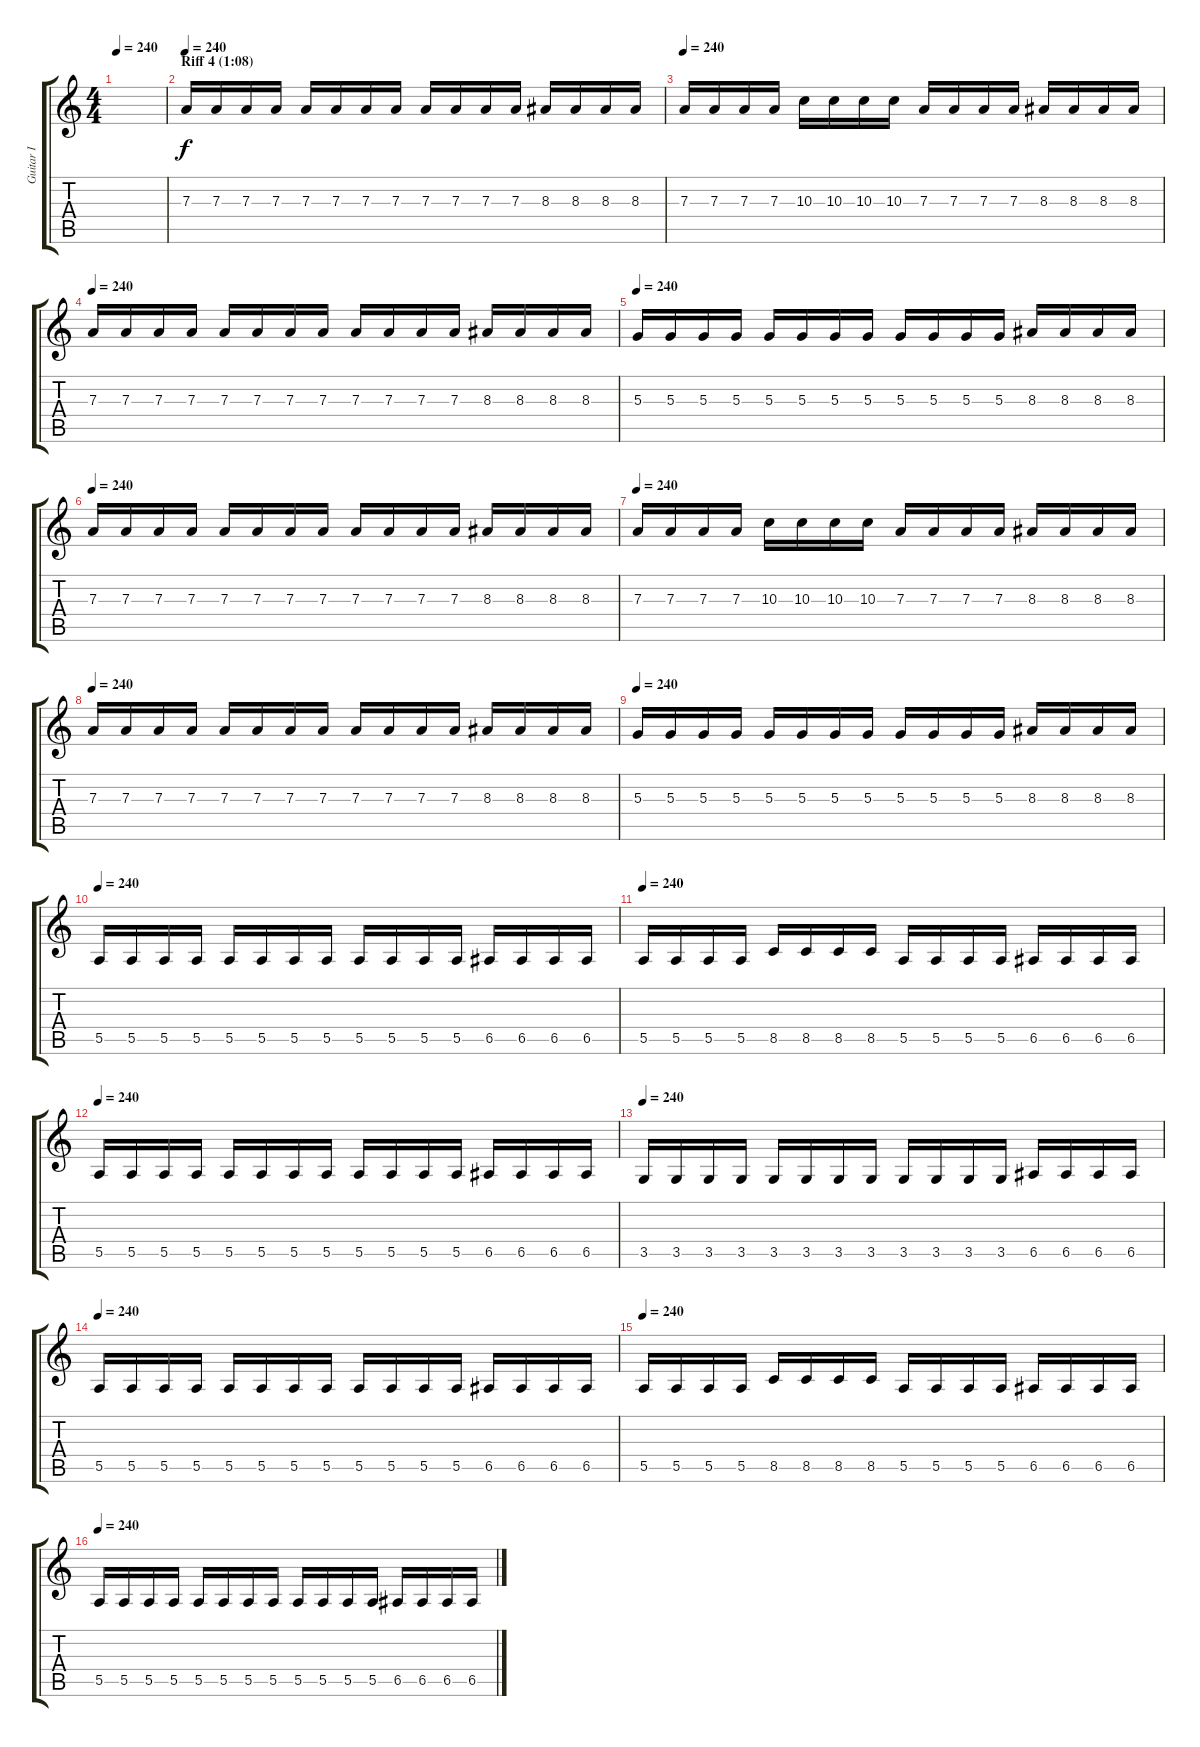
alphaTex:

\track ("Guitar I" "Guitar I") {instrument distortionguitar}
\staff {score tabs}
\tuning (B3 Gb3 D3 A2 E2 B1) {hide}
\ts (4 4)
\tempo 240
\clef g2
\ks c
|
\section ("" "Riff 4 (1:08)")
\tempo 240
7.3.16 7.3.16 7.3.16 7.3.16 7.3.16 7.3.16 7.3.16 7.3.16 7.3.16 7.3.16 7.3.16 7.3.16 8.3.16 8.3.16 8.3.16 8.3.16 |
\tempo 240
7.3.16 7.3.16 7.3.16 7.3.16 10.3.16 10.3.16 10.3.16 10.3.16 7.3.16 7.3.16 7.3.16 7.3.16 8.3.16 8.3.16 8.3.16 8.3.16 |
\tempo 240
7.3.16 7.3.16 7.3.16 7.3.16 7.3.16 7.3.16 7.3.16 7.3.16 7.3.16 7.3.16 7.3.16 7.3.16 8.3.16 8.3.16 8.3.16 8.3.16 |
\tempo 240
5.3.16 5.3.16 5.3.16 5.3.16 5.3.16 5.3.16 5.3.16 5.3.16 5.3.16 5.3.16 5.3.16 5.3.16 8.3.16 8.3.16 8.3.16 8.3.16 |
\tempo 240
7.3.16 7.3.16 7.3.16 7.3.16 7.3.16 7.3.16 7.3.16 7.3.16 7.3.16 7.3.16 7.3.16 7.3.16 8.3.16 8.3.16 8.3.16 8.3.16 |
\tempo 240
7.3.16 7.3.16 7.3.16 7.3.16 10.3.16 10.3.16 10.3.16 10.3.16 7.3.16 7.3.16 7.3.16 7.3.16 8.3.16 8.3.16 8.3.16 8.3.16 |
\tempo 240
7.3.16 7.3.16 7.3.16 7.3.16 7.3.16 7.3.16 7.3.16 7.3.16 7.3.16 7.3.16 7.3.16 7.3.16 8.3.16 8.3.16 8.3.16 8.3.16 |
\tempo 240
5.3.16 5.3.16 5.3.16 5.3.16 5.3.16 5.3.16 5.3.16 5.3.16 5.3.16 5.3.16 5.3.16 5.3.16 8.3.16 8.3.16 8.3.16 8.3.16 |
\tempo 240
5.5.16 5.5.16 5.5.16 5.5.16 5.5.16 5.5.16 5.5.16 5.5.16 5.5.16 5.5.16 5.5.16 5.5.16 6.5.16 6.5.16 6.5.16 6.5.16 |
\tempo 240
5.5.16 5.5.16 5.5.16 5.5.16 8.5.16 8.5.16 8.5.16 8.5.16 5.5.16 5.5.16 5.5.16 5.5.16 6.5.16 6.5.16 6.5.16 6.5.16 |
\tempo 240
5.5.16 5.5.16 5.5.16 5.5.16 5.5.16 5.5.16 5.5.16 5.5.16 5.5.16 5.5.16 5.5.16 5.5.16 6.5.16 6.5.16 6.5.16 6.5.16 |
\tempo 240
3.5.16 3.5.16 3.5.16 3.5.16 3.5.16 3.5.16 3.5.16 3.5.16 3.5.16 3.5.16 3.5.16 3.5.16 6.5.16 6.5.16 6.5.16 6.5.16 |
\tempo 240
5.5.16 5.5.16 5.5.16 5.5.16 5.5.16 5.5.16 5.5.16 5.5.16 5.5.16 5.5.16 5.5.16 5.5.16 6.5.16 6.5.16 6.5.16 6.5.16 |
\tempo 240
5.5.16 5.5.16 5.5.16 5.5.16 8.5.16 8.5.16 8.5.16 8.5.16 5.5.16 5.5.16 5.5.16 5.5.16 6.5.16 6.5.16 6.5.16 6.5.16 |
\tempo 240
5.5.16 5.5.16 5.5.16 5.5.16 5.5.16 5.5.16 5.5.16 5.5.16 5.5.16 5.5.16 5.5.16 5.5.16 6.5.16 6.5.16 6.5.16 6.5.16
